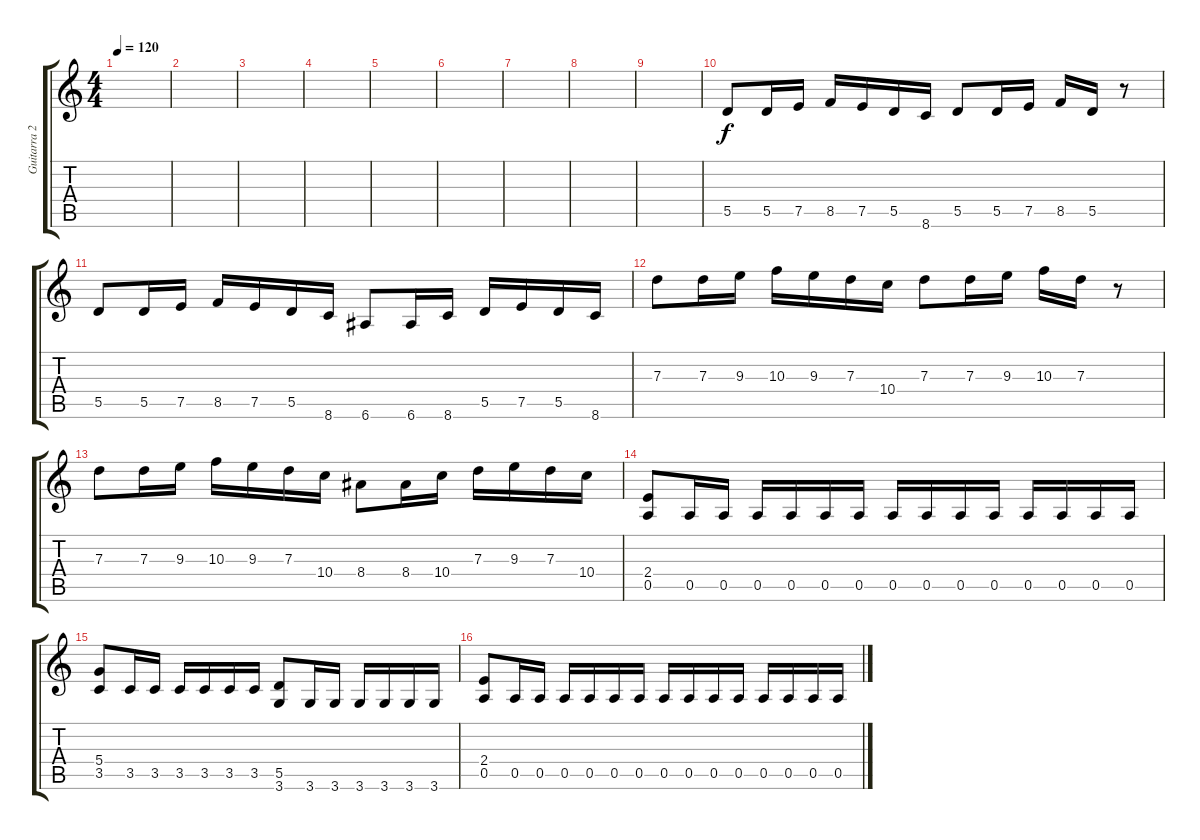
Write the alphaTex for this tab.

\track ("Guitarra 2" "Guitarra 2") {instrument distortionguitar}
\staff {score tabs}
\tuning (E4 B3 G3 D3 A2 E2) {hide}
\ts (4 4)
\tempo 120
\clef g2
\ks c
|
|
|
|
|
|
|
|
|
5.5.8 5.5.16 7.5.16 8.5.16 7.5.16 5.5.16 8.6.16 5.5.8 5.5.16 7.5.16 8.5.16 5.5.16 r.8 |
5.5.8 5.5.16 7.5.16 8.5.16 7.5.16 5.5.16 8.6.16 6.6.8 6.6.16 8.6.16 5.5.16 7.5.16 5.5.16 8.6.16 |
7.3.8 7.3.16 9.3.16 10.3.16 9.3.16 7.3.16 10.4.16 7.3.8 7.3.16 9.3.16 10.3.16 7.3.16 r.8 |
7.3.8 7.3.16 9.3.16 10.3.16 9.3.16 7.3.16 10.4.16 8.4.8 8.4.16 10.4.16 7.3.16 9.3.16 7.3.16 10.4.16 |
(2.4 0.5).8 0.5.16 0.5.16 0.5.16 0.5.16 0.5.16 0.5.16 0.5.16 0.5.16 0.5.16 0.5.16 0.5.16 0.5.16 0.5.16 0.5.16 |
(5.4 3.5).8 3.5.16 3.5.16 3.5.16 3.5.16 3.5.16 3.5.16 (5.5 3.6).8 3.6.16 3.6.16 3.6.16 3.6.16 3.6.16 3.6.16 |
(2.4 0.5).8 0.5.16 0.5.16 0.5.16 0.5.16 0.5.16 0.5.16 0.5.16 0.5.16 0.5.16 0.5.16 0.5.16 0.5.16 0.5.16 0.5.16
